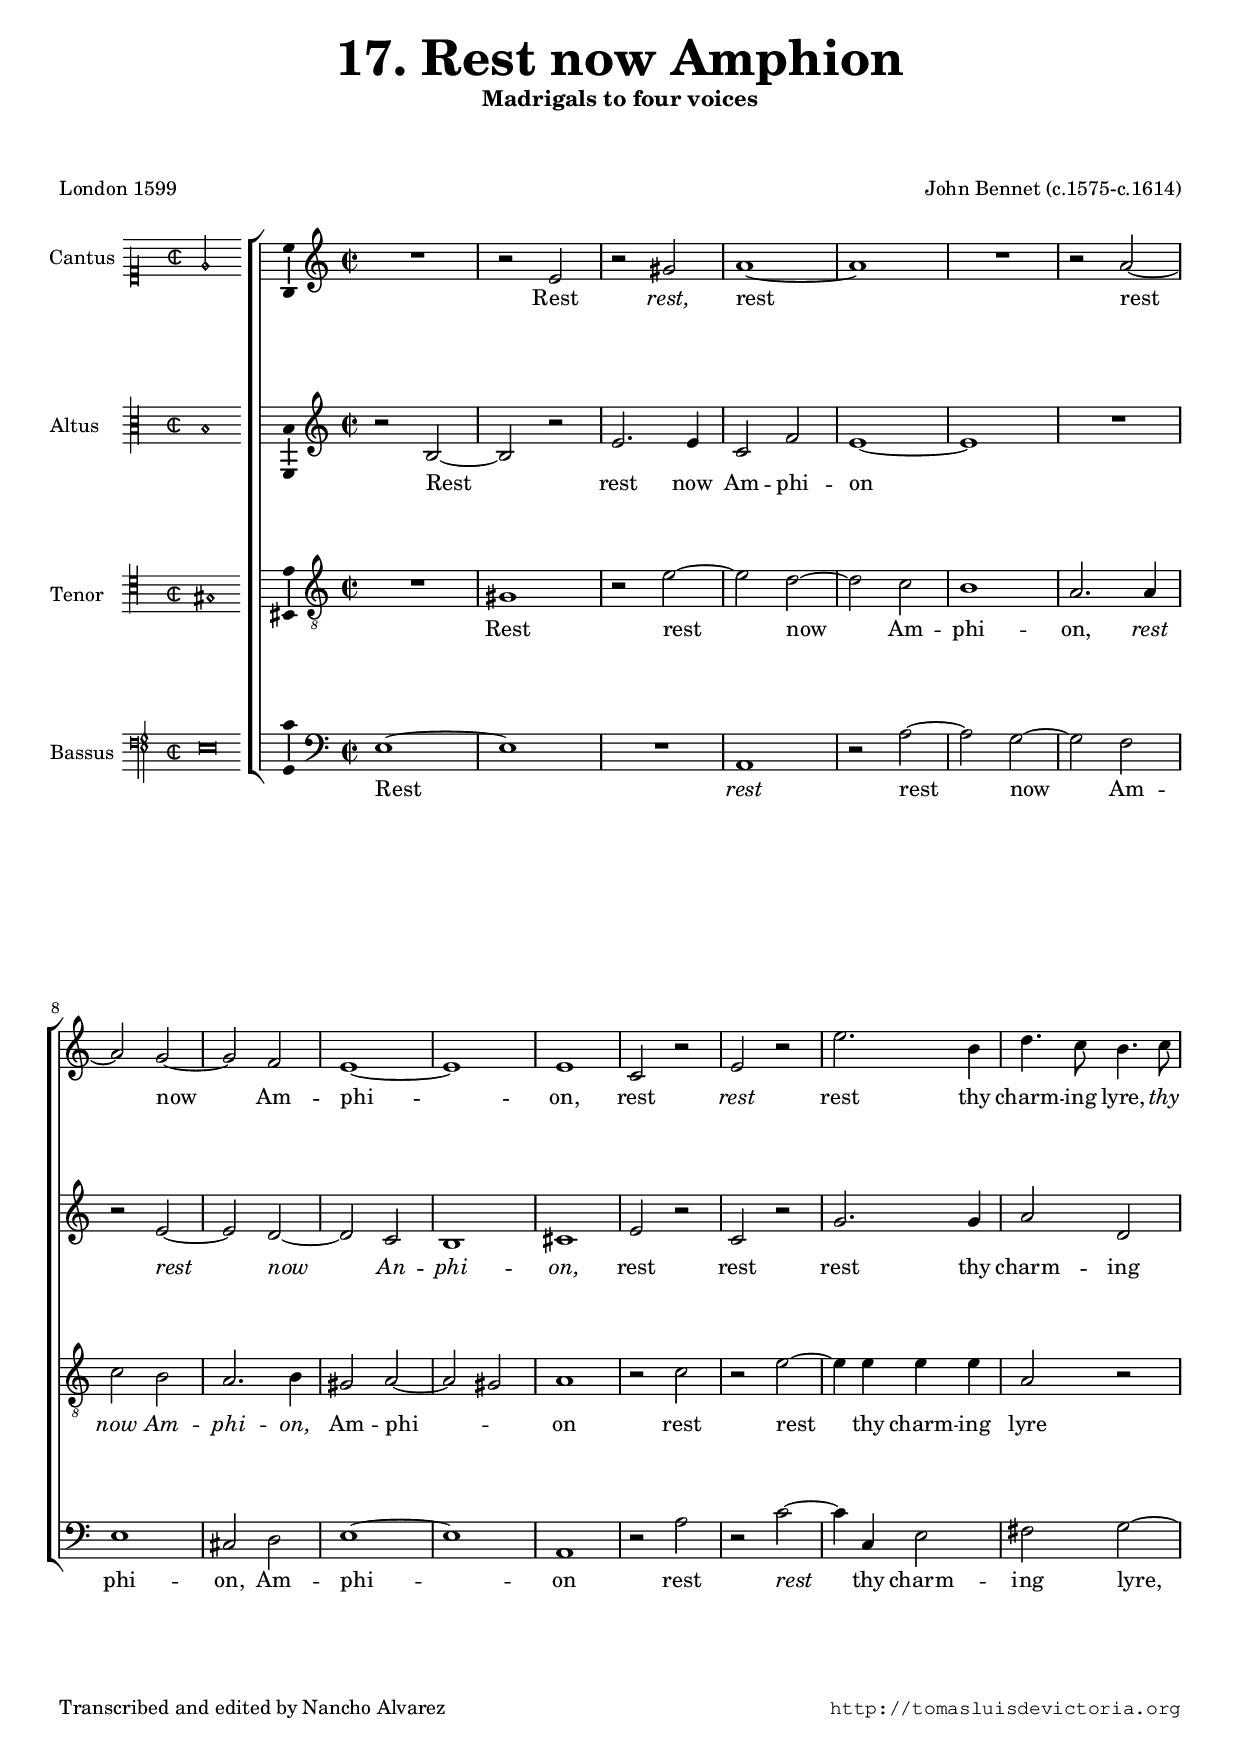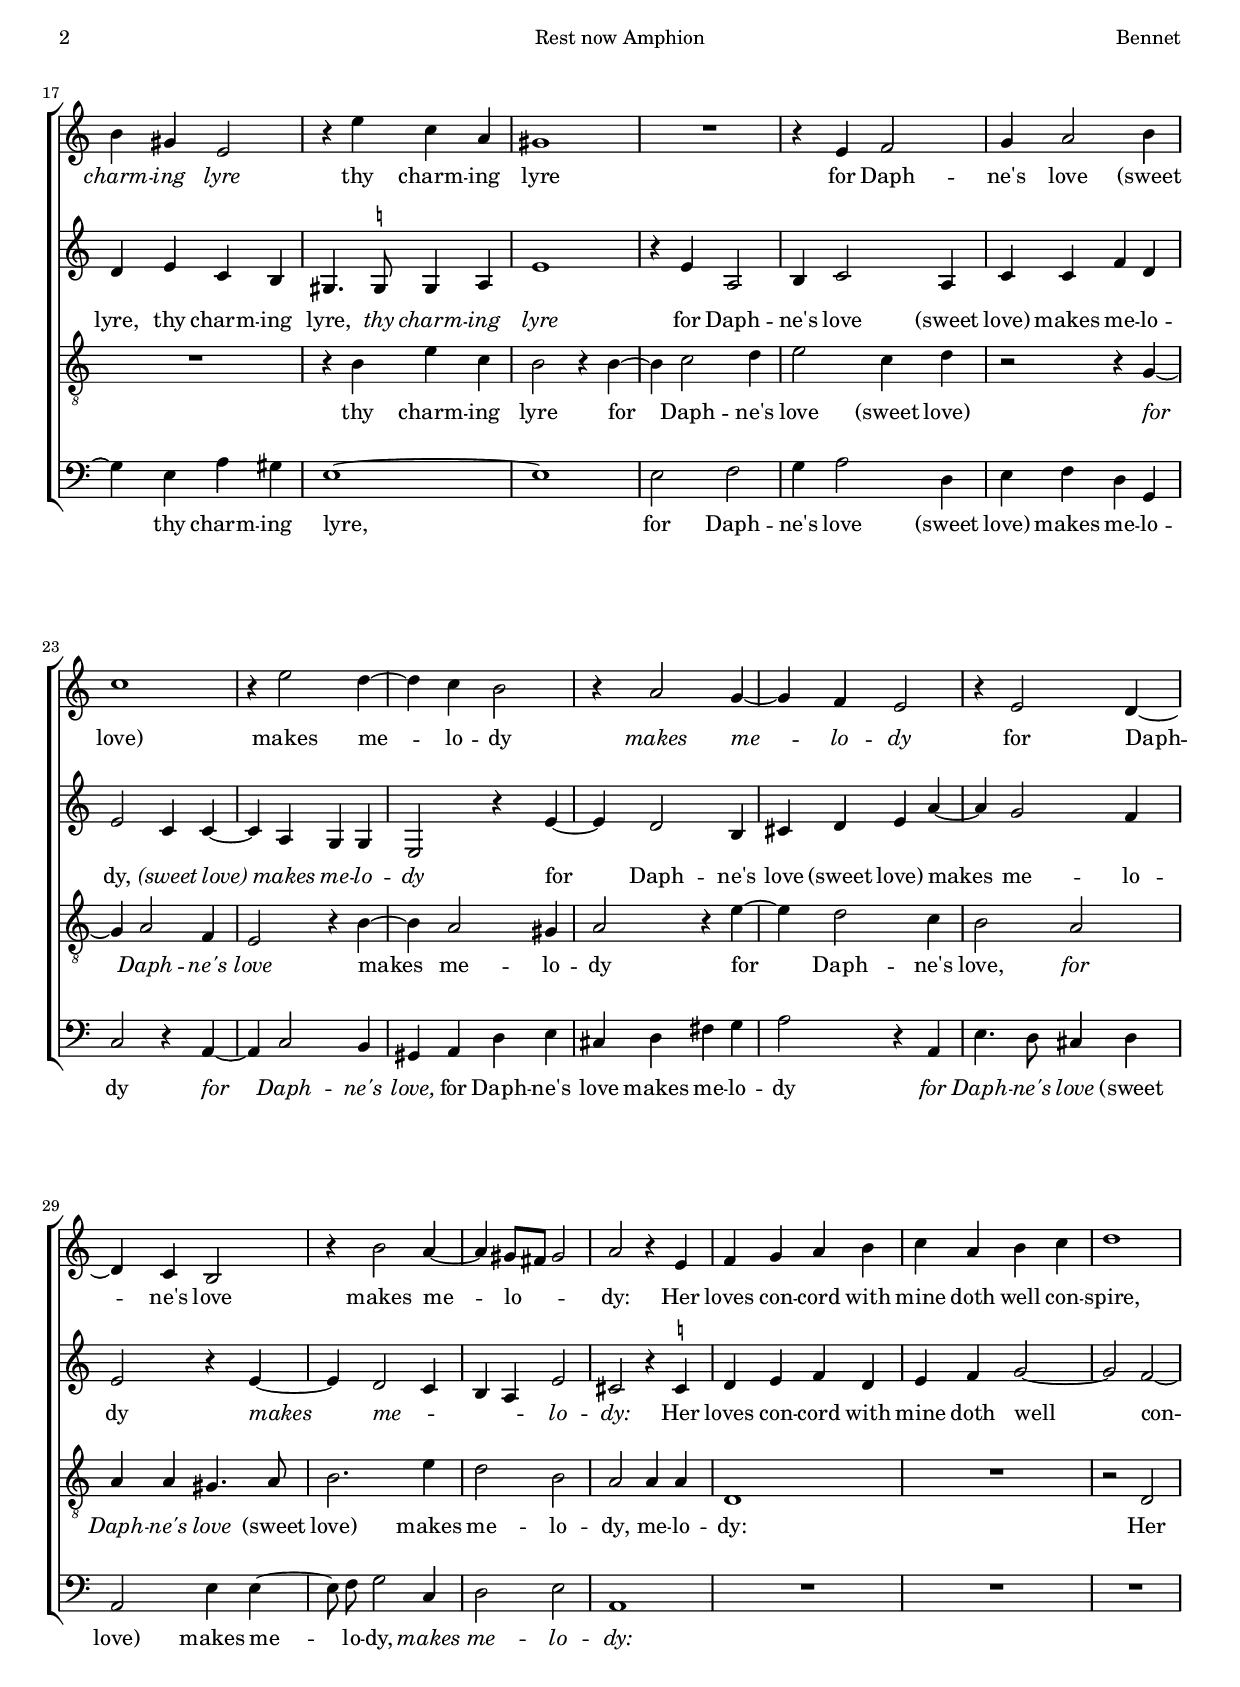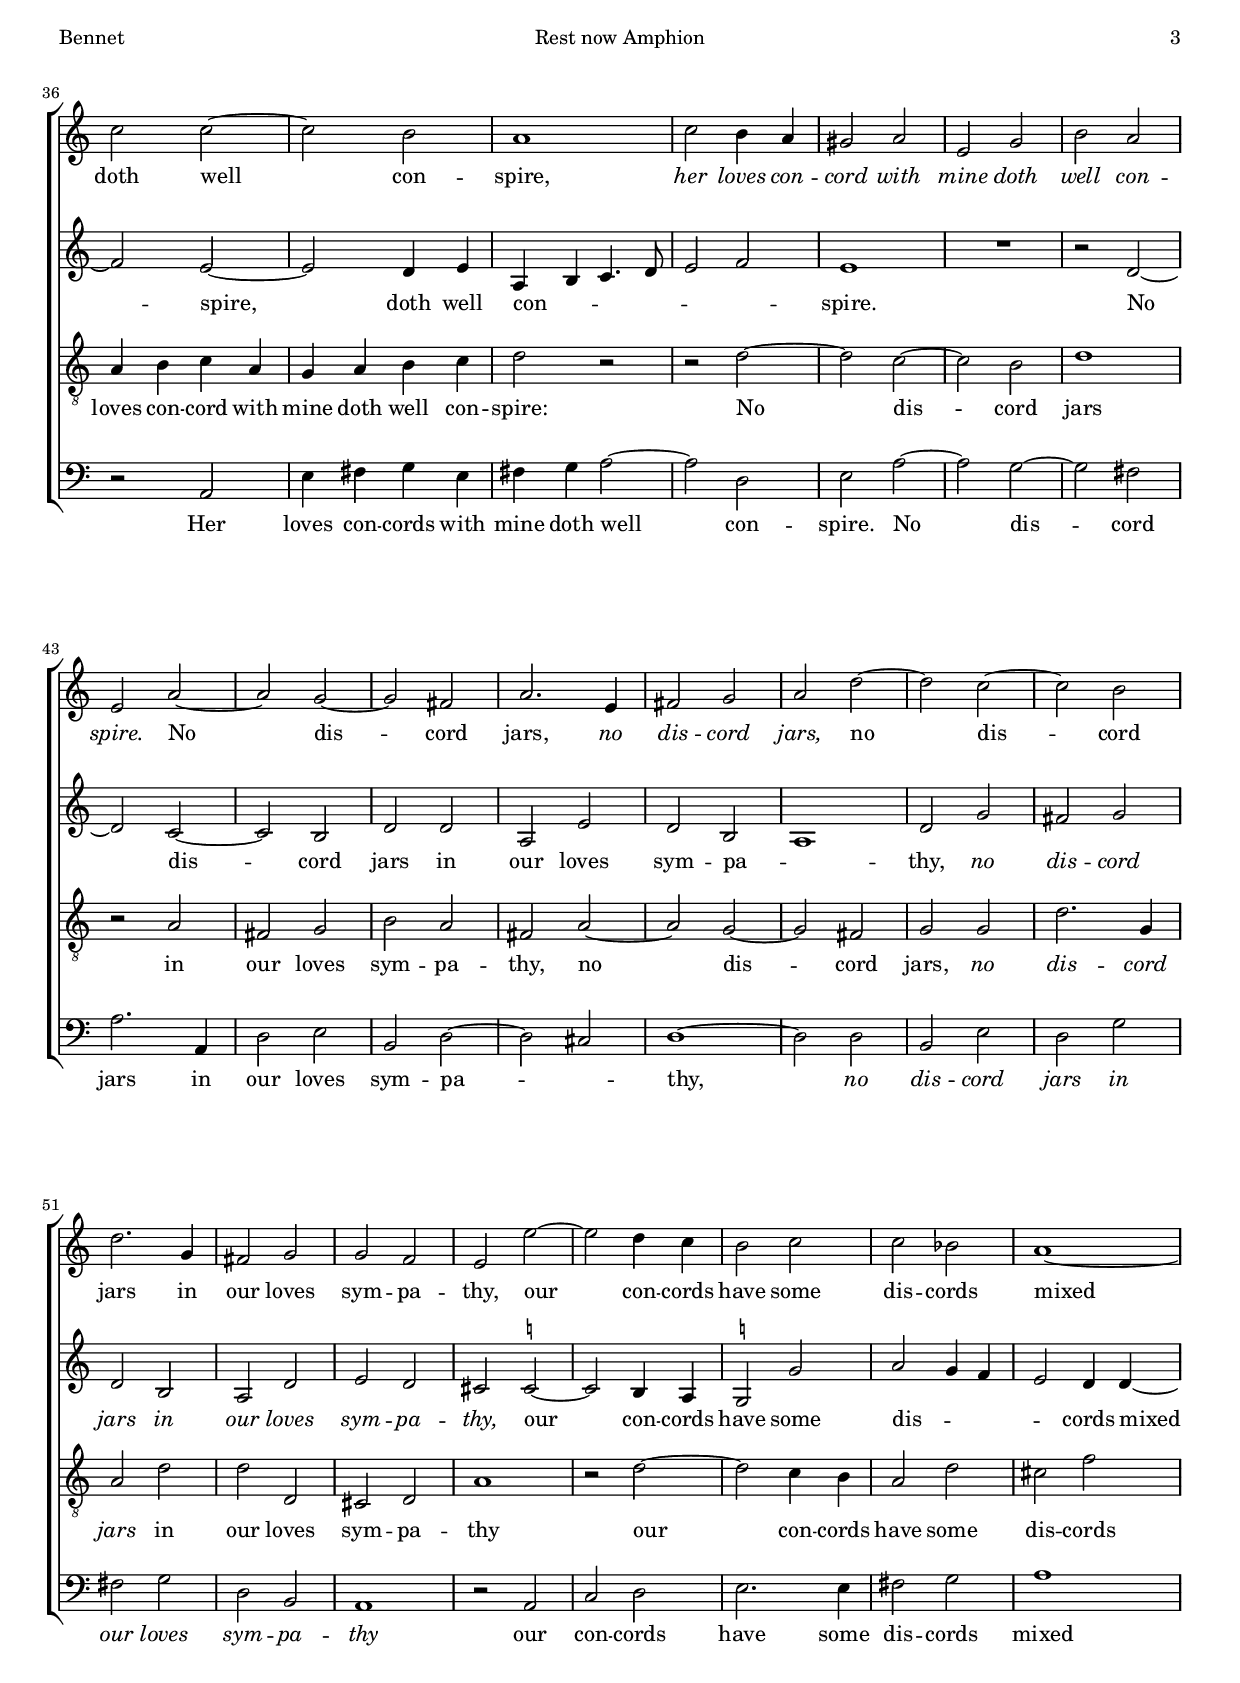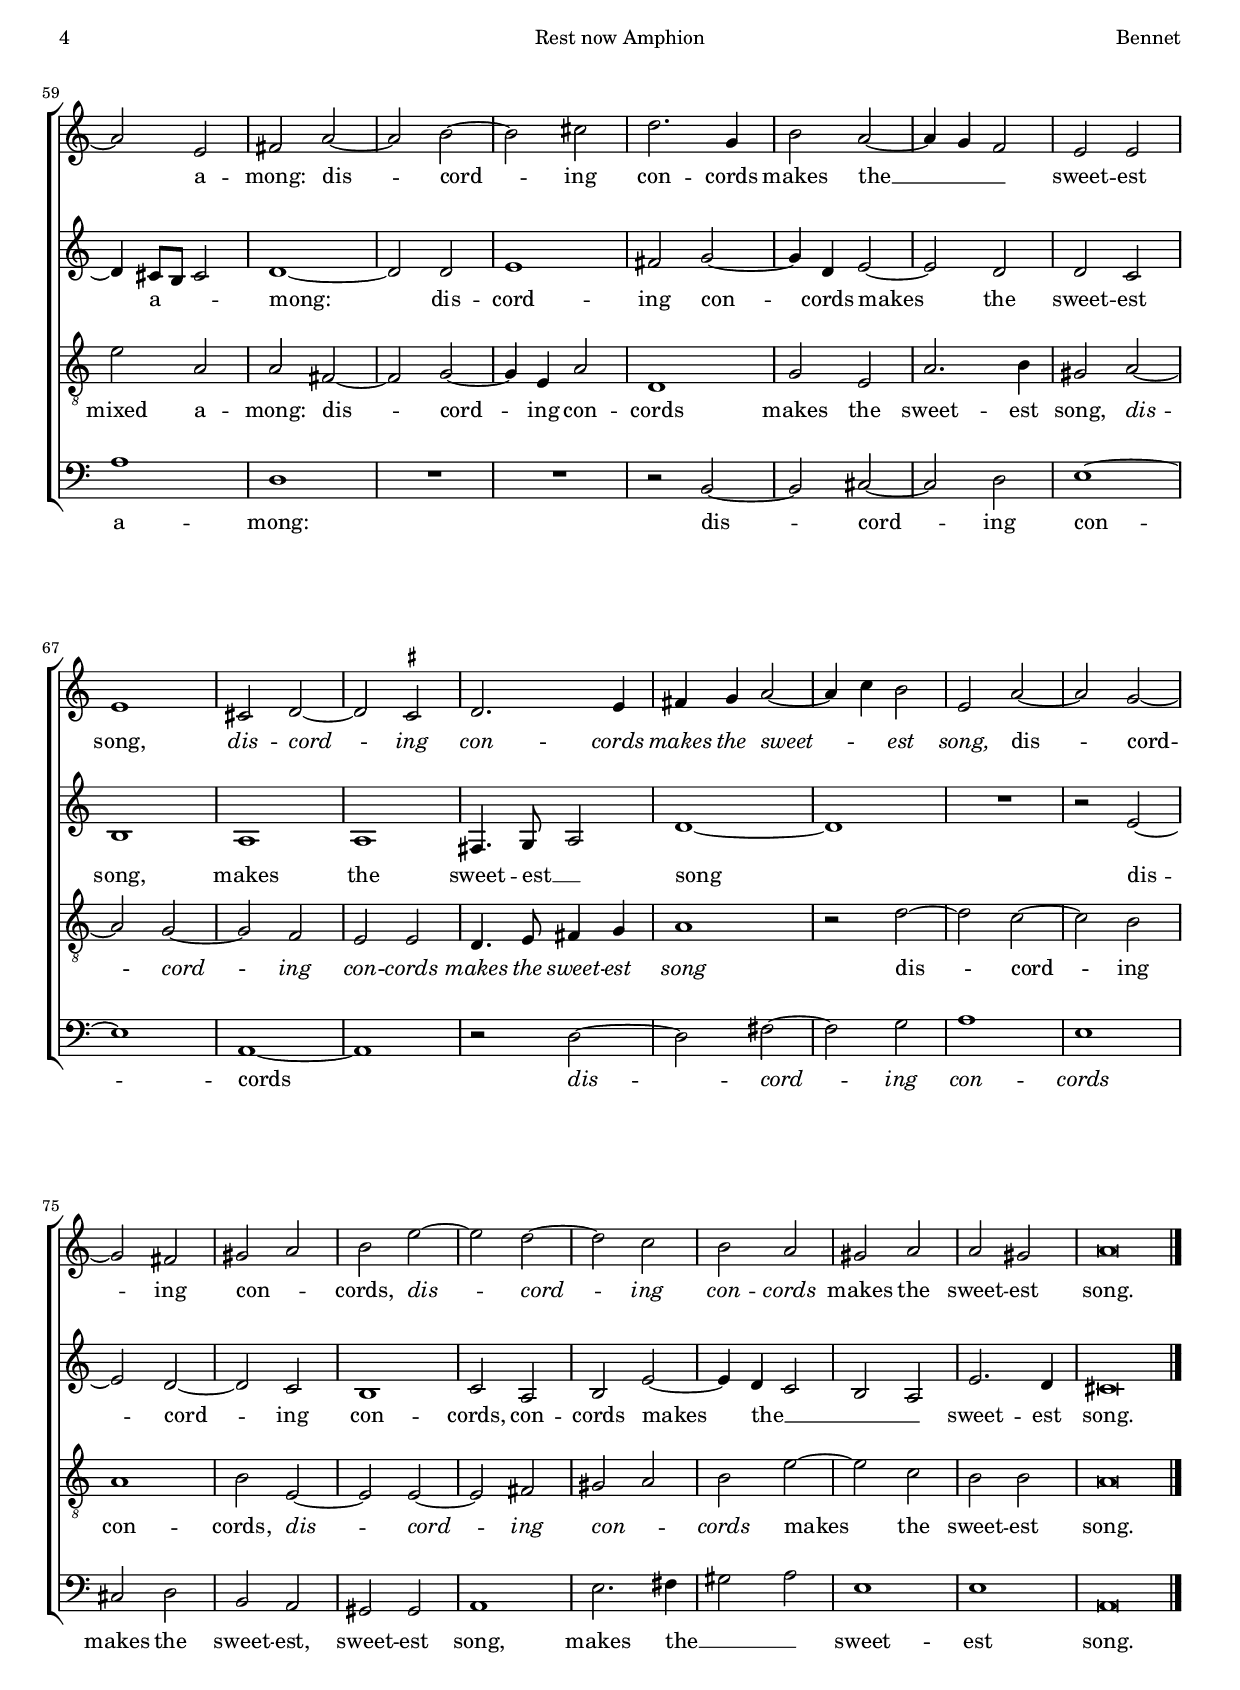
\version "2.18.0"

#(set-default-paper-size "a4")
#(set-global-staff-size 17.2)
#(ly:set-option 'point-and-click #f)
%mobile -s15.5 -i3.2

italicas=\override LyricText.font-shape = #'italic
rectas=\override LyricText.font-shape = #'upright
ss=\once \set suggestAccidentals = ##t
mtempo={\tempo 4 = 116}
mtempob={\tempo 4 = 58}
incipitwidth = 20


htitle="Rest now Amphion"
hcomposer="Bennet"

\header {
	title=\markup{\fontsize #4 "17. Rest now Amphion"}
	subtitle="Madrigals to four voices"
	subsubtitle=\markup{\null \vspace #2 }
	composer="John Bennet (c.1575-c.1614)"
        pdfauthor=\composer
	%opus="(-)"
	poet=\markup{"London 1599"} % Madrigalls to foure voyces newly published by Iohn Bennet his first works (1599)
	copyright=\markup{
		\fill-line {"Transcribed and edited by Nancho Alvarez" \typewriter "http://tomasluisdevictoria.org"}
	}
%	tagline=""
}

global={\key c \major \time 2/2
        \skip 1*83 \bar "|."
}


cantus=\relative c'{
	R1
	r2 e
	r gis
	a1 ~
	a R1
	r2 a ~
	a g ~
	g f
	e1 ~
	e 
	e
	c2 r
	e2 r
	e'2. b4
	d4. c8 b4. c8
	b4 gis e2
	r4 e' c a
	gis1
	R1
	r4 e f2
	g4 a2 b4
	c1
	r4 e2 d4 ~
	d c b2
	r4 a2 g4 ~
	g f e2
	r4 e2 d4 ~
	d c b2
	r4 b'2 a4 ~
	a gis8[ fis] gis2
	a2 r4 e
	f g a b
	c a b c
	d1
	c2 c ~
	c b
	a1
	c2 b4 a 
	gis2 a
	e2 g
	b a
	e a ~
	a g ~
	g fis
	a2. e4
	fis2 g
	a d ~
	d c ~
	c b
	d2. g,4 
	fis2 g
	g2 f
	e e' ~
	e d4 c
	b2 c
	c bes
	a1 ~
	a2 e
	fis a ~
	a b ~
	b cis
	d2. g,4 b2
	a ~
	a4 g f2
	e e
	e1
	cis2 d ~
	d \ss cis
	d2. e4 
	fis g a2 ~
	a4 c b2
	e,2 a ~
	a g ~
	g fis
	gis a
	b e ~
	e d ~
	d c
	b a
	gis a
	a gis
	a\breve*1/2
}

altus=\relative c'{
	r2 b ~
	b r
	e2. e4
	c2 f
	e1 ~
	e
	R1
	r2 e ~
	e d ~
	d c
	b1
	cis
	e2 r
	c r
	g'2. g4
	a2 d,
	d4 e c b
	gis4. \ss g8 g4 a
	e'1
	r4 e a,2
	b4 c2 a4
	c c f d
	e2 c4 c ~
	c a g g
	e2 r4 e' ~
	e d2 b4
	cis4 d e a ~
	a g2 f4
	e2 r4 e ~
	e d2 c4
	b4 a e'2
	cis2 r4 \ss c
	d4 e f d
	e f g2 ~
	g f ~
	f e ~
	e d4 e
	a,4 b c4. d8
	e2 f
	e1
	R1
	r2 d ~
	d c ~
	c b
	d d
	a e'
	d b
	a1
	d2 g
	fis g
	d b
	a d
	e d
	cis \ss c ~
	c b4 a
	\ss g!2 g' % sostenido en el original
	a2 g4 f
	e2 d4 d ~
	d cis8[ b] cis2
	d1 ~
	d2 d
	e1
	fis2 g ~
	g4 d e2 ~
	e d
	d c
	b1
	a
	a
	fis4. g8 a2
	d1 ~
	d
	R1
	r2 e ~
	e d ~
	d c
	b1
	c2 a
	b2 e ~
	e4 d c2
	b a
	e'2. d4
	cis\breve*1/2
}

tenor=\relative c'{
	R1
	gis1
	r2 e' ~
	e d ~
	d c
	b1
	a2. a4
	c2 b
	a2. b4
	gis2 a ~
	a gis
	a1
	r2 c
	r2 e ~
	e4 e e e
	a,2 r
	R1
	r4 b e c
	b2 r4 b ~
	b c2 d4
	e2 c4 d
	r2 r4 g, ~
	g4 a2 f4
	e2 r4 b' ~
	b4 a2 gis4
	a2 r4 e' ~
	e4 d2 c4
	b2 a
	a4 a gis4. a8
	b2. e4
	d2 b
	a a4 a
	d,1
	R1
	r2 d
	a'4 b c a
	g a b c
	d2 r
	r d ~
	d c ~
	c2 b
	d1
	r2 a
	fis g
	b a
	fis a ~
	a g ~
	g fis
	g g
	d'2. g,4
	a2 d
	d d,
	cis d
	a'1
	r2 d ~
	d c4 b
	a2 d
	cis f
	e a,
	a fis ~
	fis g ~
	g4 e a2
	d,1
	g2 e
	a2. b4
	gis2 a ~
	a g ~
	g f
	e e
	d4. e8 fis4 g
	a1
	r2 d ~
	d c ~
	c b
	a1
	b2 e, ~
	e e ~
	e fis
	gis2 a
	b e ~
	e c
	b b
	a\breve*1/2
}

bassus=\relative c{
	e1 ~
	e
	R1
	a,
	r2 a' ~
	a g ~
	g f
	e1
	cis2 d
	e1 ~
	e
	a,1
	r2 a'
	r2 c ~
	c4 c, e2
	fis2 g ~
	g4 e a gis
	e1 ~
	e
	e2 f
	g4 a2 d,4
	e f d g,
	c2 r4 a ~
	a4 c2 b4
	gis4 a d e
	cis4 d fis g
	a2 r4 a,
	e'4. d8 cis4 d
	a2 e'4 e ~
	e8 f g2 c,4
	d2 e
	a,1
	R1*3
	r2 a
	e'4 fis g e
	fis g a2 ~
	a d,
	e a ~
	a2 g ~
	g fis
	a2. a,4
	d2 e
	b2 d ~
	d cis
	d1 ~
	d2 d
	b2 e
	d g
	fis g
	d b
	a1
	r2 a
	c d
	e2. e4
	fis2 g
	a1
	a
	d,
	R1*2
	r2 b ~
	b cis ~
	cis d
	e1 ~
	e
	a,1 ~
	a
	r2 d ~
	d fis ~
	fis g
	a1
	e
	cis2 d
	b a
	gis gis
	a1
	e'2. fis4
	gis2 a
	e1
	e
	a,\breve*1/2
}

textocantus=\lyricmode{
Rest \italicas rest, \rectas rest
rest now Am -- phi -- on,
rest
\italicas rest \rectas
rest thy charm -- ing lyre, % lier
\italicas thy charm -- ing lyre \rectas
thy charm -- ing lyre
for Daph -- ne's love % nes
(sweet love)
makes me -- lo -- dy
\italicas makes me -- lo -- dy \rectas
for Daph -- ne's love
makes me -- lo -- _ dy:
Her loves con -- cord with mine
doth well con -- spire,
doth well con -- spire,
\italicas her loves con -- cord with mine
doth well con -- spire. \rectas
No dis -- cord jars, % iars
\italicas no dis -- cord jars, \rectas
no dis -- cord jars % ,
in our loves sym -- pa -- thy, % lov's simpatie
our con -- cords have some dis -- cords
mixed a -- mong: % mixt
dis -- cord -- ing con -- cords
makes the __ _ _ sweet -- est song,
\italicas dis -- cord -- ing con -- cords
makes the sweet -- _ est song, \rectas
dis -- cord -- ing con -- _ cords,
\italicas dis -- cord -- ing con -- cords \rectas
makes the sweet -- est song.
}

textoaltus=\lyricmode{
Rest
rest now Am -- phi -- on
\italicas rest now An -- phi -- on, \rectas
rest rest
rest thy charm -- ing lyre,
thy charm -- ing lyre,
\italicas thy charm -- ing lyre \rectas
for Daph -- ne's love
(sweet love)
makes me -- lo -- dy,
\italicas (sweet love) makes me -- lo -- dy \rectas
for Daph -- ne's love (sweet love)
makes me -- lo -- dy
\italicas makes me -- _ _ _ lo -- dy: \rectas
Her loves con -- cord with mine
doth well con -- spire,
doth well con -- _ _ _ _ _ spire.
No dis -- cord jars in our loves sym -- pa -- _ thy,
\italicas no dis -- cord jars in our loves sym -- pa -- thy, \rectas
our con -- cords have
some dis -- _ _ _ cords mixed a -- _ mong:
dis -- cord -- ing con -- cords
makes the sweet -- est song,
makes the sweet -- est __ _ song
dis -- cord -- ing con -- cords,
con -- cords
makes the __ _ _ _ sweet -- est song.
}

textotenor=\lyricmode{
Rest rest now Am -- phi -- on,
\italicas rest now Am -- phi -- on, \rectas
Am -- phi -- _ on
rest
rest thy charm -- ing lyre
thy charm -- ing lyre
for Daph -- ne's love (sweet love)
\italicas for Daph -- ne's love \rectas
makes me -- lo -- dy
for Daph -- ne's love,
\italicas for Daph -- ne's love \rectas 
(sweet love)
makes me -- lo -- dy, me -- lo -- dy:
Her loves con -- cord with mine doth well con -- spire:
No dis -- cord jars
in our loves sym -- pa -- thy,
no dis -- cord jars,
\italicas no dis -- cord jars \rectas
in our loves sym -- pa -- thy
our con -- cords have some dis -- cords mixed a -- mong:
dis -- cord -- ing con -- cords
makes the sweet -- est song,
\italicas dis -- cord -- ing con -- cords
makes the sweet -- est song \rectas
dis -- cord -- ing con -- cords,
\italicas dis -- cord -- ing
con -- _ cords \rectas
makes the sweet -- est song.
}

textobassus=\lyricmode{
Rest
\italicas rest \rectas
rest now Am -- phi -- on, 
Am -- phi -- on
rest
\italicas rest \rectas thy charm -- ing lyre,
thy charm -- ing lyre,
for Daph -- ne's love (sweet love)
makes me -- lo -- dy
\italicas for Daph -- ne's love, \rectas
for Daph -- ne's love makes me -- lo -- dy
\italicas for Daph -- ne's love \rectas (sweet love)
makes me -- lo -- dy,
\italicas makes me -- lo -- dy: \rectas
Her loves con -- cords with mine
doth well con -- spire.
No dis -- cord jars in our loves sym -- pa -- _ thy,
\italicas no dis -- cord jars in our loves sym -- pa -- thy \rectas
our con -- cords have some dis -- cords
mixed a -- mong:
dis -- cord -- ing con -- cords
\italicas dis -- cord -- ing con -- cords \rectas
makes the sweet -- est,
sweet -- est song, 
makes the __ _ _ sweet -- est song.
}


incipitcantus=\markup{
	\score{
		{ 
		\set Staff.instrumentName="Cantus "
		\override NoteHead.style = #'neomensural
		\override Staff.TimeSignature.style = #'neomensural
		\cadenzaOn 
		\clef "petrucci-c1"
		\key c \major
		\time 2/2
                e'2*2
		} 

	\layout { line-width=\incipitwidth indent = 0 }
	}
}

incipitaltus=\markup{
	\score{
		{ 
		\set Staff.instrumentName="Altus    "
		\override NoteHead.style = #'neomensural 
		\override Staff.TimeSignature.style = #'neomensural
		\cadenzaOn 
		\clef "petrucci-c3"
		\key c \major
		\time 2/2
                b1
		} 
	\layout { line-width=\incipitwidth indent = 0 }
	}
}


incipittenor=\markup{
	\score{
		{ 
		\set Staff.instrumentName="Tenor   "
		\override NoteHead.style = #'neomensural 
		\override Staff.TimeSignature.style = #'neomensural
		\cadenzaOn 
		\clef "petrucci-c4"
		\key c \major
		\time 2/2
                gis1
		} 
	\layout { line-width=\incipitwidth indent=0 }
	}
}

incipitbassus=\markup{
	\score{
		{ 
		\set Staff.instrumentName="Bassus "
		\override NoteHead.style = #'neomensural
		\override Staff.TimeSignature.style = #'neomensural
		\cadenzaOn 
		\clef "petrucci-f4"
		\key c \major
		\time 2/2
                e\breve*1/2
		} 
	\layout { line-width=\incipitwidth indent = 0 }
	}
}

%\layout {
%       \context {\Voice
%               \remove Ligature_bracket_engraver
%               \consists Mensural_ligature_engraver
%       }
%       line-width=\incipitwidth
%       indent = 0
%}



\score {\transpose c' c'{
\new ChoirStaff<<

	\new Staff <<\global
	\new Voice="v1" {
		\set Staff.instrumentName=\incipitcantus
		%\set Staff.instrumentName="Cantus "
		\clef "treble"
		\cantus }
	\new Lyrics \lyricsto "v1" {\textocantus }
	>>

	\new Staff <<\global
	\new Voice="v2" {
		\set Staff.instrumentName=\incipitaltus
		%\set Staff.instrumentName="Alto "
		\clef "treble"
		\altus }
	\new Lyrics \lyricsto "v2" {\textoaltus }
	>>
	
	\new Staff <<\global
	\new Voice="v3" {
		\set Staff.instrumentName=\incipittenor
		%\set Staff.instrumentName="Tenor "
		\clef "G_8"
		\tenor }
	\new Lyrics \lyricsto "v3" {\textotenor }
	>>

	\new Staff <<\global
	\new Voice="v4" {
		\set Staff.instrumentName=\incipitbassus
		%\set Staff.instrumentName="Bass "
		\clef "bass"
		\bassus }
	\new Lyrics \lyricsto "v4" {\textobassus }
	>>
	
>>

	} % transpose

\layout{ 
	\context {\Lyrics 
		\override VerticalAxisGroup.staff-affinity = #UP
		\override VerticalAxisGroup.nonstaff-relatedstaff-spacing =
			#'((basic-distance . 0) (minimum-distance . 0) (padding . 1))
		\override LyricText.font-size = #1.0
		\override LyricHyphen.minimum-distance = #0.5
	}
	\context {\Score 
		tempoHideNote = ##t
		\override BarNumber.padding = #2 
	}
	\context {\Voice 
		%melismaBusyProperties = #'()
		autoBeaming = ##f
	}
	\context {\Staff 
                %\RemoveEmptyStaves
                %\override VerticalAxisGroup.remove-first = ##t
		\override VerticalAxisGroup.staff-staff-spacing =
			#'((basic-distance . 11) (minimum-distance . 0) (padding . 1))
		\consists Ambitus_engraver 
		\override LigatureBracket.padding = #1
	}
}

%\midi { \mtempo }

}


\paper{
	evenHeaderMarkup=\markup  \fill-line { \fromproperty #'page:page-number-string \htitle \hcomposer }
	oddHeaderMarkup= \markup  \fill-line { \on-the-fly #not-first-page \hcomposer \on-the-fly #not-first-page \htitle \on-the-fly #not-first-page \fromproperty #'page:page-number-string }
	%system-count=11
	%page-count = 3
	ragged-last-bottom = ##f
	indent=3.4\cm
	system-system-spacing =
	#'((basic-distance . 20) (minimum-distance . 0) (padding . 5))
	top-system-spacing = % header
	#'((basic-distance . 10) (minimum-distance . 0) (padding . 0))
	last-bottom-spacing = % footer
	#'((basic-distance . 12) (minimum-distance . 0) (padding . 0))
	markup-system-spacing.padding = #1.5
}
